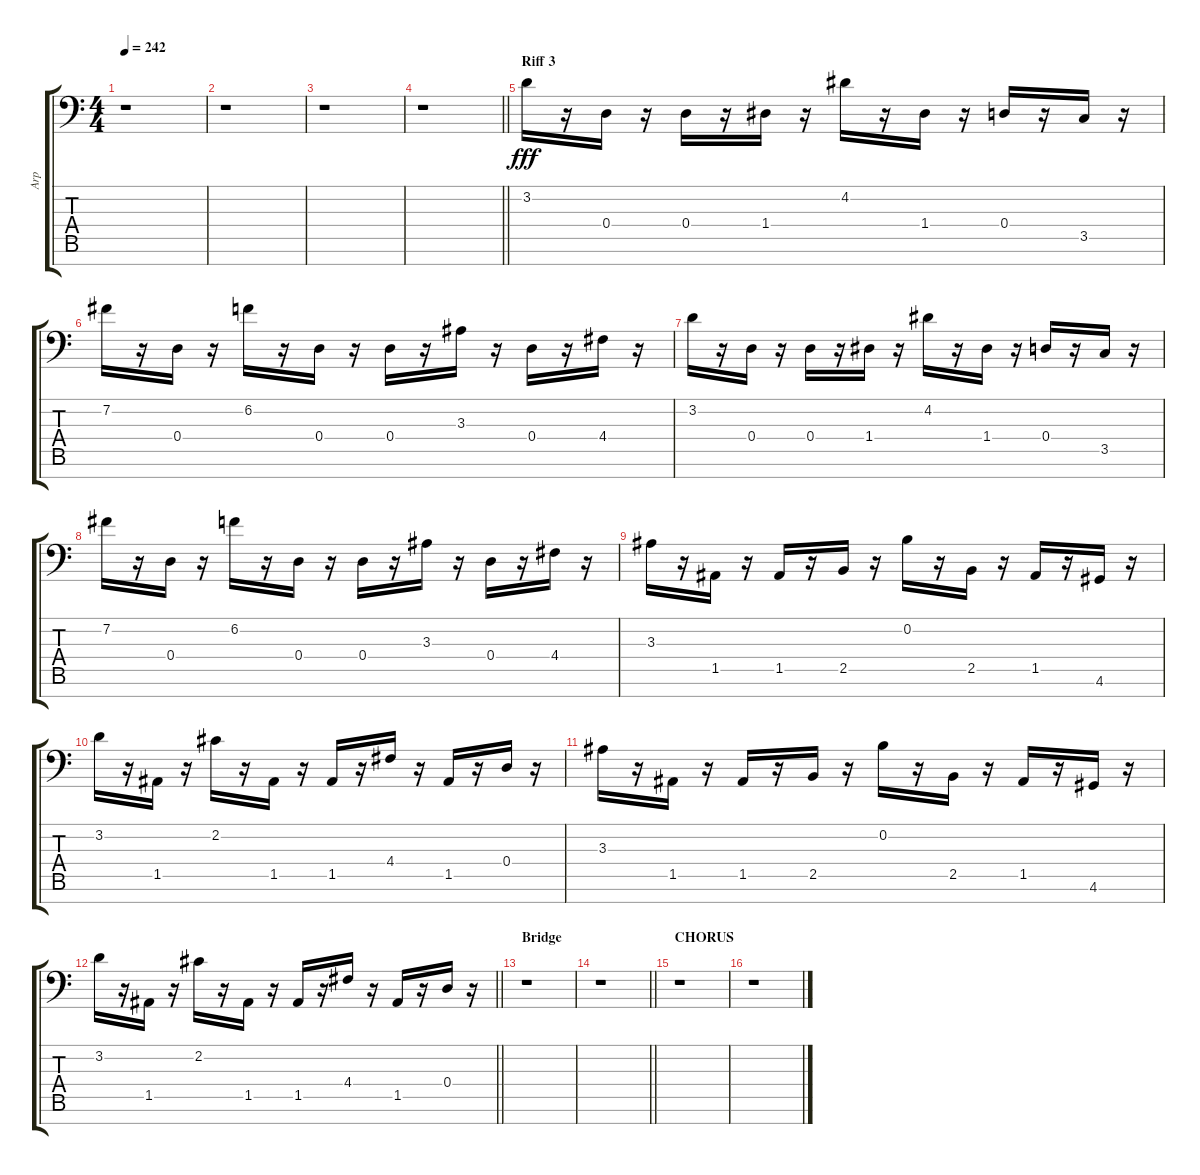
\track ("Arp" "Arp") {instrument brasssection}
\staff {score tabs}
\tuning (Bb5 B3 G3 D3 A2 E2 C-1) {hide}
\ts (4 4)
\tempo 242
\clef f4
\ks c
r.1{dy fff} |
r.1 |
r.1 |
\barLineRight lightlight
r.1 |
\section ("" "Riff 3")
3.2.16 r.16 0.4.16 r.16 0.4.16 r.16 1.4.16 r.16 4.2.16 r.16 1.4.16 r.16 0.4.16 r.16 3.5.16 r.16 |
7.2.16 r.16 0.4.16 r.16 6.2.16 r.16 0.4.16 r.16 0.4.16 r.16 3.3.16 r.16 0.4.16 r.16 4.4.16 r.16 |
3.2.16 r.16 0.4.16 r.16 0.4.16 r.16 1.4.16 r.16 4.2.16 r.16 1.4.16 r.16 0.4.16 r.16 3.5.16 r.16 |
7.2.16 r.16 0.4.16 r.16 6.2.16 r.16 0.4.16 r.16 0.4.16 r.16 3.3.16 r.16 0.4.16 r.16 4.4.16 r.16 |
3.3.16 r.16 1.5.16 r.16 1.5.16 r.16 2.5.16 r.16 0.2.16 r.16 2.5.16 r.16 1.5.16 r.16 4.6.16 r.16 |
3.2.16 r.16 1.5.16 r.16 2.2.16 r.16 1.5.16 r.16 1.5.16 r.16 4.4.16 r.16 1.5.16 r.16 0.4.16 r.16 |
3.3.16 r.16 1.5.16 r.16 1.5.16 r.16 2.5.16 r.16 0.2.16 r.16 2.5.16 r.16 1.5.16 r.16 4.6.16 r.16 |
\barLineRight lightlight
3.2.16 r.16 1.5.16 r.16 2.2.16 r.16 1.5.16 r.16 1.5.16 r.16 4.4.16 r.16 1.5.16 r.16 0.4.16 r.16 |
\section ("" "Bridge")
r.1 |
\barLineRight lightlight
r.1 |
\section ("" "CHORUS")
r.1 |
r.1
